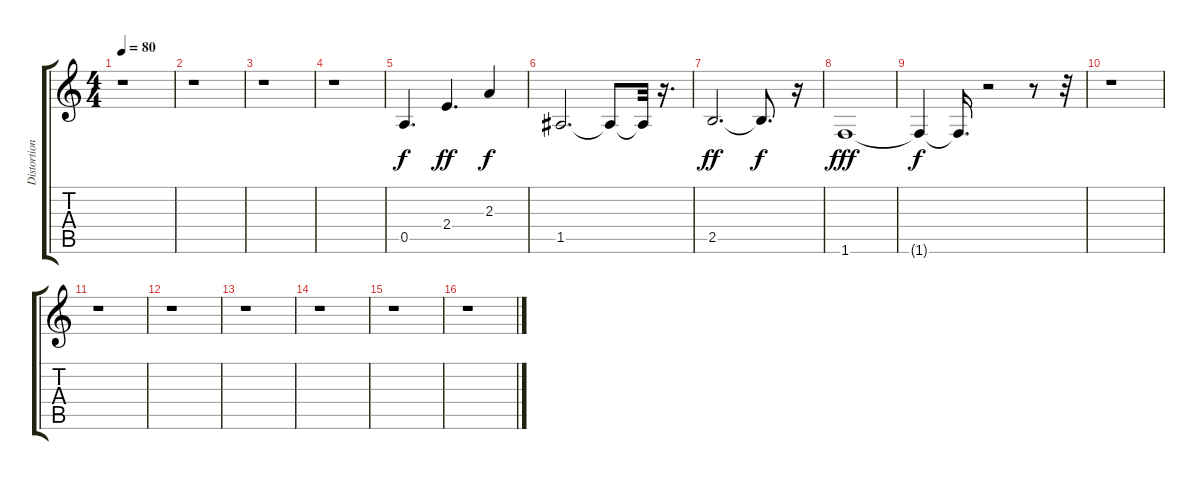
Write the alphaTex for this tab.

\track ("Distortion Guitar" "Distortion") {instrument distortionguitar}
\staff {score tabs}
\tuning (E4 B3 G3 D3 A2 E2) {hide}
\ts (4 4)
\tempo 80
\clef g2
\ks c
r.1{dy f} |
r.1 |
r.1 |
r.1 |
0.5.4{d} 2.4.4{d dy ff} 2.3.4{dy f} |
1.5.2{d} 1.5{t}.8 1.5{t}.32 r.16{d} |
2.5.2{d dy ff} 2.5{t}.8{d dy f} r.16 |
1.6.1{dy fff} |
1.6{t}.4{dy f} 1.6{t}.16{d} r.2 r.8 r.32 |
r.1 |
r.1 |
r.1 |
r.1 |
r.1 |
r.1 |
r.1
